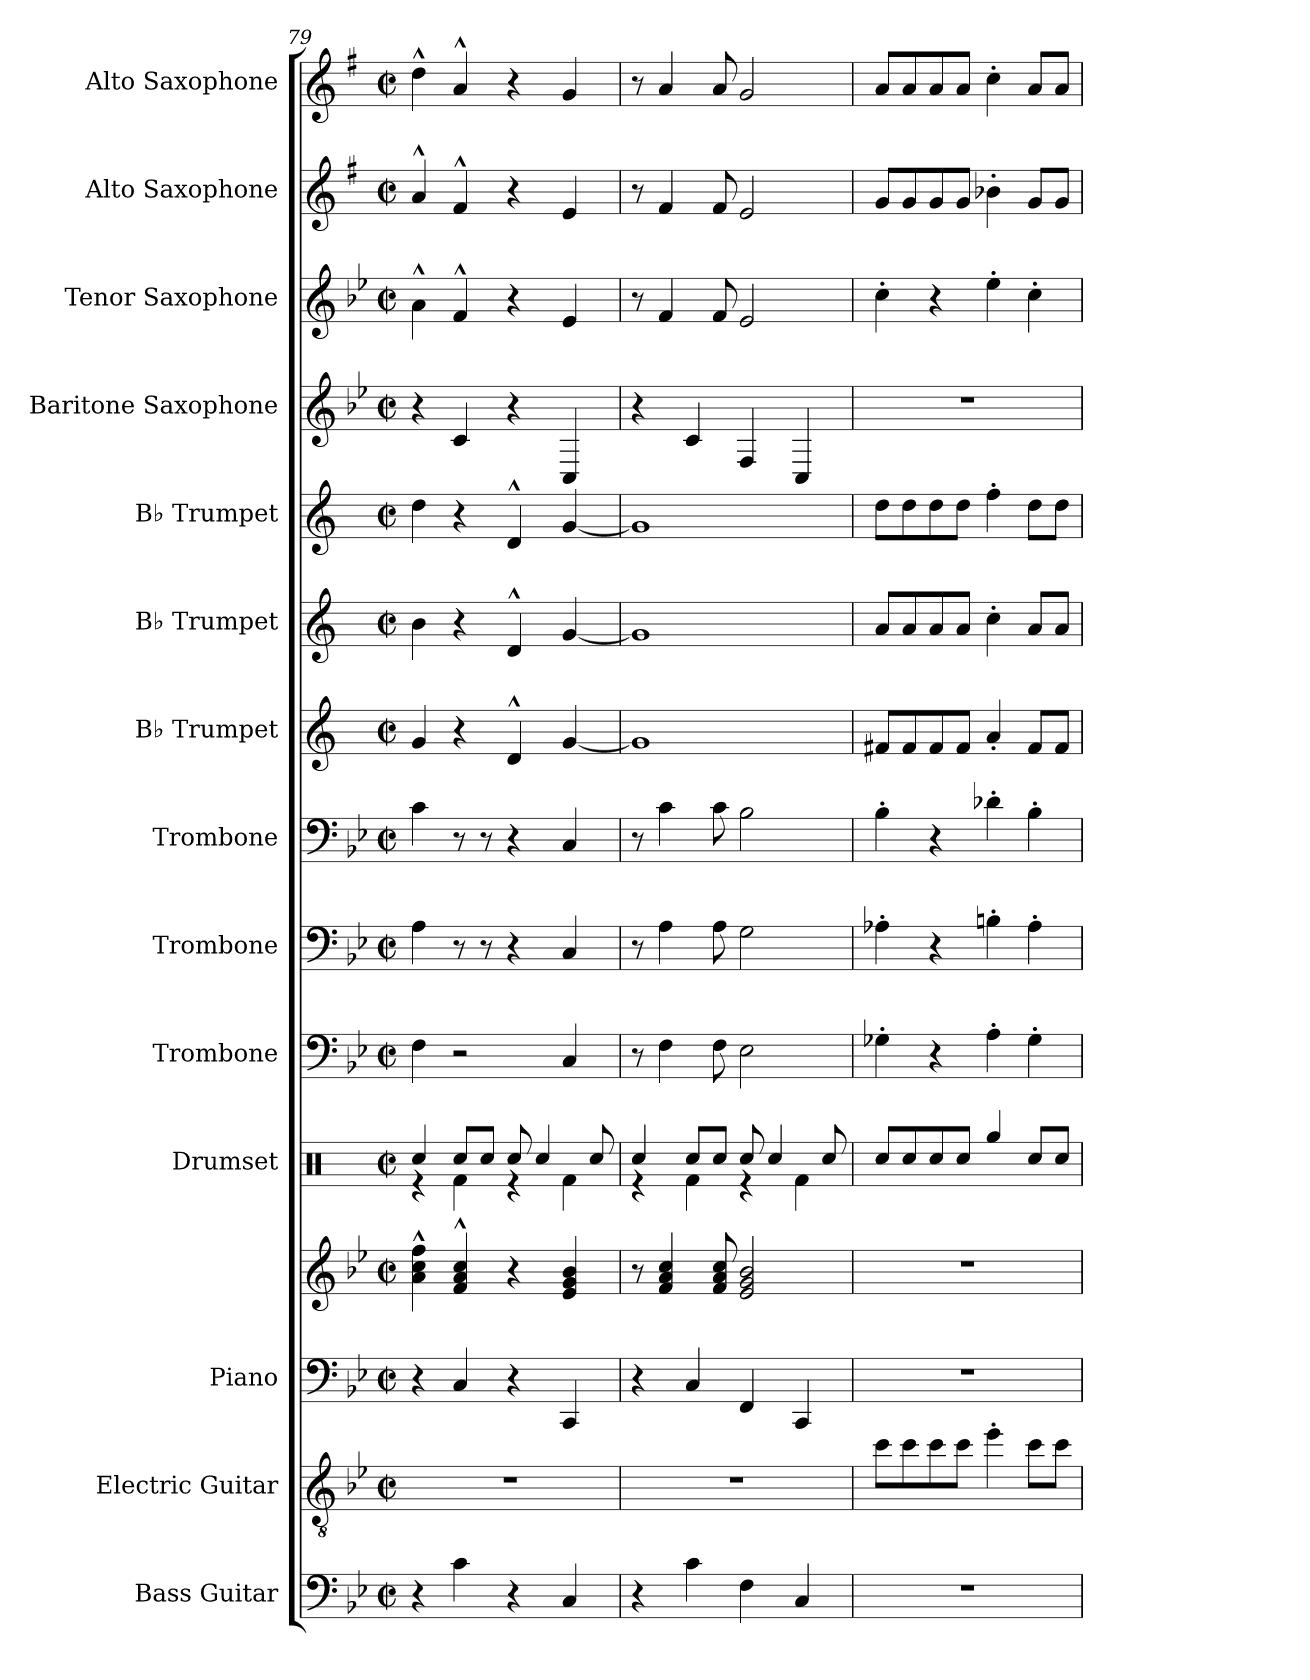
**kern	**kern	**kern	**kern	**kern	**kern	**kern	**kern	**kern	**kern	**kern	**kern	**kern	**kern	**kern
*part14	*part13	*part12	*part12	*part11	*part10	*part9	*part8	*part7	*part6	*part5	*part4	*part3	*part2	*part1
*staff15	*staff14	*staff13	*staff12	*staff11	*staff10	*staff9	*staff8	*staff7	*staff6	*staff5	*staff4	*staff3	*staff2	*staff1
*I"Bass Guitar	*I"Electric Guitar	*I"Piano	*	*I"Drumset	*I"Trombone	*I"Trombone	*I"Trombone	*I"B♭ Trumpet	*I"B♭ Trumpet	*I"B♭ Trumpet	*I"Baritone Saxophone	*I"Tenor Saxophone	*I"Alto Saxophone	*I"Alto Saxophone
*I'B. Guit.	*I'El. Guit.	*I'Pno.	*	*I'Drs.	*I'Tbn.	*I'Tbn.	*I'Tbn.	*I'B♭ Tpt.	*I'B♭ Tpt.	*I'B♭ Tpt.	*I'Bar. Sax.	*I'T. Sax.	*I'A. Sax.	*I'A. Sax.
*clefF4	*clefGv2	*clefF4	*clefG2	*clefX	*clefF4	*clefF4	*clefF4	*clefG2	*clefG2	*clefG2	*clefG2	*clefG2	*clefG2	*clefG2
*ITrd7c12	*	*	*	*	*	*	*	*ITrd1c2	*ITrd1c2	*ITrd1c2	*ITrd12c21	*ITrd8c14	*ITrd5c9	*ITrd5c9
*k[b-e-]	*k[b-e-]	*k[b-e-]	*k[b-e-]	*k[]	*k[b-e-]	*k[b-e-]	*k[b-e-]	*k[b-e-]	*k[b-e-]	*k[b-e-]	*k[b-e-]	*k[b-e-]	*k[b-e-]	*k[b-e-]
*M2/2	*M2/2	*M2/2	*M2/2	*M2/2	*M2/2	*M2/2	*M2/2	*M2/2	*M2/2	*M2/2	*M2/2	*M2/2	*M2/2	*M2/2
*met(c|)	*met(c|)	*met(c|)	*met(c|)	*met(c|)	*met(c|)	*met(c|)	*met(c|)	*met(c|)	*met(c|)	*met(c|)	*met(c|)	*met(c|)	*met(c|)	*met(c|)
=79	=79	=79	=79	=79	=79	=79	=79	=79	=79	=79	=79	=79	=79	=79
*	*	*	*	*^	*	*	*	*	*	*	*	*	*	*
4r	1r	4r	4a\^^ 4cc\^^ 4ff\^^	4Rcc/	4r	4F\	4A\	4c\	4f/	4a\	4cc\	4r	4A^^\	4c^^/	4f^^\
4C\	.	4C/	4f/^^ 4a/^^ 4cc/^^	8Rcc/L	4Rf\	2r	8r	8r	4r	4r	4r	4C/	4F^^/	4A^^/	4c^^/
.	.	.	.	8Rcc/J	.	.	8r	8r	.	.	.	.	.	.	.
4r	.	4r	4r	8Rcc/	4r	.	4r	4r	4c^^/	4c^^/	4c^^/	4r	4r	4r	4r
.	.	.	.	4Rcc/	.	.	.	.	.	.	.	.	.	.	.
4CC/	.	4CC/	4e-/ 4g/ 4b-/	.	4Rf\	4C/	4C/	4C/	[4f/	[4f/	[4f/	4CC/	4E-/	4G/	4B-/
.	.	.	.	8Rcc/	.	.	.	.	.	.	.	.	.	.	.
=80	=80	=80	=80	=80	=80	=80	=80	=80	=80	=80	=80	=80	=80	=80	=80
4r	1r	4r	8r	4Rcc/	4r	8r	8r	8r	1f]	1f]	1f]	4r	8r	8r	8r
.	.	.	4f/ 4a/ 4cc/	.	.	4F\	4A\	4c\	.	.	.	.	4F/	4A/	4c/
4C\	.	4C/	.	8Rcc/L	4Rf\	.	.	.	.	.	.	4C/	.	.	.
.	.	.	8f/ 8a/ 8cc/	8Rcc/J	.	8F\	8A\	8c\	.	.	.	.	8F/	8A/	8c/
4FF\	.	4FF/	2e-/ 2g/ 2b-/	8Rcc/	4r	2E-\	2G\	2B-\	.	.	.	4FF/	2E-/	2G/	2B-/
.	.	.	.	4Rcc/	.	.	.	.	.	.	.	.	.	.	.
4CC/	.	4CC/	.	.	4Rf\	.	.	.	.	.	.	4CC/	.	.	.
.	.	.	.	8Rcc/	.	.	.	.	.	.	.	.	.	.	.
*	*	*	*	*v	*v	*	*	*	*	*	*	*	*	*	*
=81	=81	=81	=81	=81	=81	=81	=81	=81	=81	=81	=81	=81	=81	=81
1r	8cc\L	1r	1r	8Rcc/L	4G-X'\	4A-X'\	4B-'\	8en/L	8g/L	8cc\L	1r	4c'\	8B-/L	8c/L
.	8cc\	.	.	8Rcc/	.	.	.	8e/	8g/	8cc\	.	.	8B-/	8c/
.	8cc\	.	.	8Rcc/	4r	4r	4r	8e/	8g/	8cc\	.	4r	8B-/	8c/
.	8cc\J	.	.	8Rcc/J	.	.	.	8e/J	8g/J	8cc\J	.	.	8B-/J	8c/J
.	4ee-'\	.	.	4Rgg/	4A'\	4Bn'\	4d-X'\	4g'/	4b-'\	4ee-'\	.	4e-'\	4d-X'\	4e-'\
.	8cc\L	.	.	8Rcc/L	4G-'\	4A-'\	4B-'\	8e/L	8g/L	8cc\L	.	4c'\	8B-/L	8c/L
.	8cc\J	.	.	8Rcc/J	.	.	.	8e/J	8g/J	8cc\J	.	.	8B-/J	8c/J
=	=	=	=	=	=	=	=	=	=	=	=	=	=	=
*-	*-	*-	*-	*-	*-	*-	*-	*-	*-	*-	*-	*-	*-	*-
